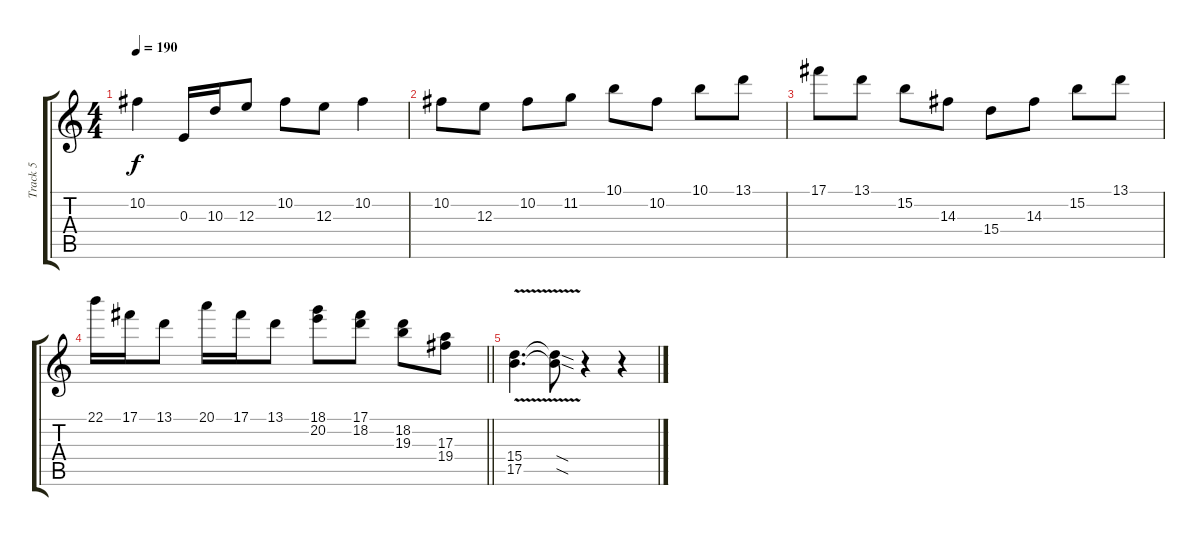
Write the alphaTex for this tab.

\track ("Track 5" "Track 5") {instrument distortionguitar}
\staff {score tabs}
\tuning (Db4 Ab3 E3 B2 Gb2 B1) {hide}
\ts (4 4)
\tempo 190
\clef g2
\ks c
10.2.4{dy f} 0.3.16 10.3.16 12.3.8 10.2.8 12.3.8 10.2.4 |
10.2.8 12.3.8 10.2.8 11.2.8 10.1.8 10.2.8 10.1.8 13.1.8 |
17.1.8 13.1.8 15.2.8 14.3.8 15.4.8 14.3.8 15.2.8 13.1.8 |
\barLineRight lightlight
22.1.16 17.1.16 13.1.8 20.1.16 17.1.16 13.1.8 (18.1 20.2).8 (17.1 18.2).8 (18.2 19.3).8 (17.3 19.4).8 |
(15.4{v} 17.5).4{d} (15.4{sod t} 17.5{sod t}).8 r.4 r.4
